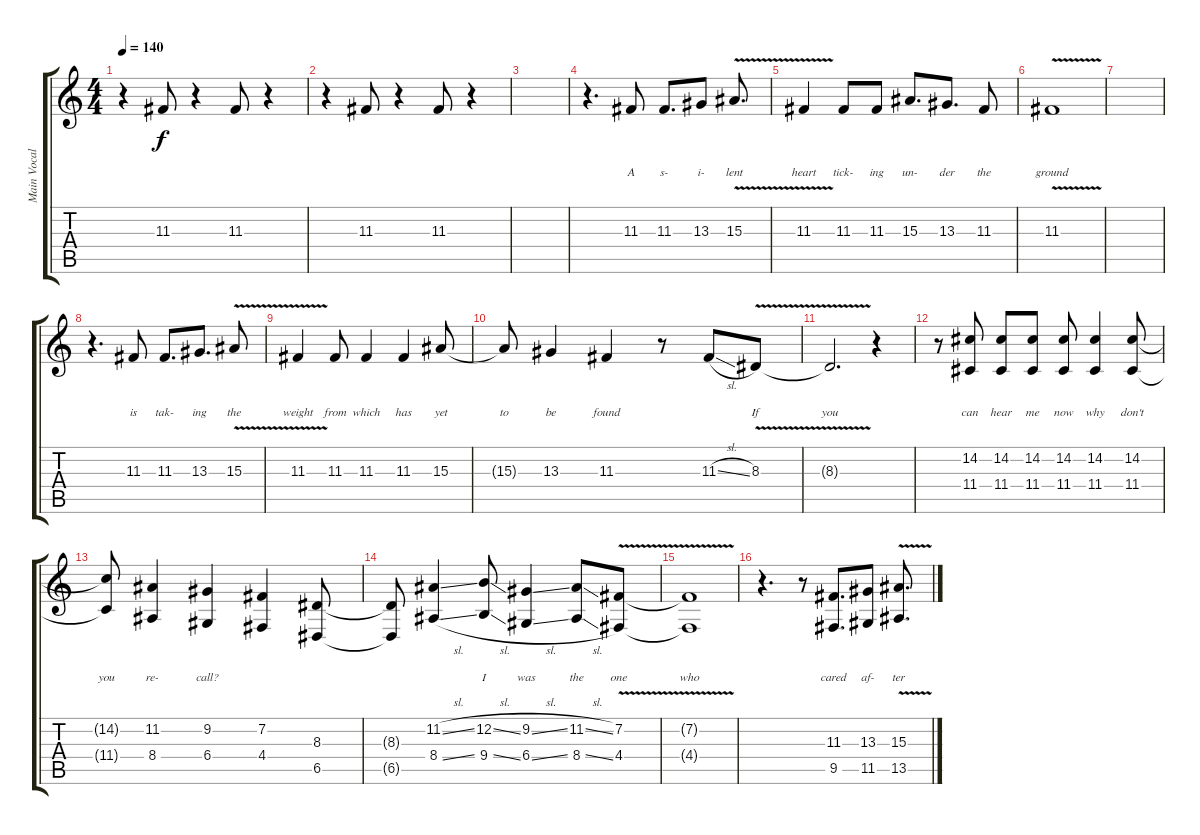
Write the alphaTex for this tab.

\track ("Main Vocal" "Main Vocal") {instrument oboe}
\staff {score tabs}
\tuning (E4 B3 G3 D3 A2 E2) {hide}
\ts (4 4)
\tempo 140
\clef g2
\ks c
r.4{dy f} 11.3.8 r.4 11.3.8 r.4 |
r.4 11.3.8 r.4 11.3.8 r.4 |
|
r.4{d} 11.3.8{lyrics (0 "") lyrics (1 "") lyrics (2 "") lyrics (3 "A") lyrics (4 "")} 11.3.8{d lyrics (0 "") lyrics (1 "") lyrics (2 "") lyrics (3 "s-") lyrics (4 "")} 13.3.8{lyrics (0 "") lyrics (1 "") lyrics (2 "") lyrics (3 "i-") lyrics (4 "")} 15.3{v}.8{d lyrics (0 "") lyrics (1 "") lyrics (2 "") lyrics (3 "lent") lyrics (4 "")} |
11.3{v}.4{lyrics (0 "") lyrics (1 "") lyrics (2 "") lyrics (3 "heart") lyrics (4 "")} 11.3.8{lyrics (0 "") lyrics (1 "") lyrics (2 "") lyrics (3 "tick-") lyrics (4 "")} 11.3.8{lyrics (0 "") lyrics (1 "") lyrics (2 "") lyrics (3 "ing") lyrics (4 "")} 15.3.8{d lyrics (0 "") lyrics (1 "") lyrics (2 "") lyrics (3 "un-") lyrics (4 "")} 13.3.8{d lyrics (0 "") lyrics (1 "") lyrics (2 "") lyrics (3 "der") lyrics (4 "")} 11.3.8{lyrics (0 "") lyrics (1 "") lyrics (2 "") lyrics (3 "the") lyrics (4 "")} |
11.3{v}.1{lyrics (0 "") lyrics (1 "") lyrics (2 "") lyrics (3 "ground") lyrics (4 "")} |
|
r.4{d} 11.3.8{lyrics (0 "") lyrics (1 "") lyrics (2 "") lyrics (3 "is") lyrics (4 "")} 11.3.8{d lyrics (0 "") lyrics (1 "") lyrics (2 "") lyrics (3 "tak-") lyrics (4 "")} 13.3.8{d lyrics (0 "") lyrics (1 "") lyrics (2 "") lyrics (3 "ing") lyrics (4 "")} 15.3{v}.8{lyrics (0 "") lyrics (1 "") lyrics (2 "") lyrics (3 "the") lyrics (4 "")} |
11.3{v}.4{lyrics (0 "") lyrics (1 "") lyrics (2 "") lyrics (3 "weight") lyrics (4 "")} 11.3.8{lyrics (0 "") lyrics (1 "") lyrics (2 "") lyrics (3 "from") lyrics (4 "")} 11.3.4{lyrics (0 "") lyrics (1 "") lyrics (2 "") lyrics (3 "which") lyrics (4 "")} 11.3.4{lyrics (0 "") lyrics (1 "") lyrics (2 "") lyrics (3 "has") lyrics (4 "")} 15.3.8{lyrics (0 "") lyrics (1 "") lyrics (2 "") lyrics (3 "yet") lyrics (4 "")} |
15.3{t}.8{lyrics (0 "") lyrics (1 "") lyrics (2 "") lyrics (3 "to") lyrics (4 "")} 13.3.4{lyrics (0 "") lyrics (1 "") lyrics (2 "") lyrics (3 "be") lyrics (4 "")} 11.3.4{lyrics (0 "") lyrics (1 "") lyrics (2 "") lyrics (3 "found") lyrics (4 "")} r.8 11.3{sl}.8{lyrics (0 "") lyrics (1 "") lyrics (2 "") lyrics (3 "") lyrics (4 "")} 8.3{v}.8{lyrics (0 "") lyrics (1 "") lyrics (2 "") lyrics (3 "If") lyrics (4 "")} |
8.3{t}.2{d lyrics (0 "") lyrics (1 "") lyrics (2 "") lyrics (3 "you") lyrics (4 "")} r.4 |
r.8 (14.2 11.4).8{lyrics (0 "") lyrics (1 "") lyrics (2 "") lyrics (3 "can") lyrics (4 "")} (14.2 11.4).8{lyrics (0 "") lyrics (1 "") lyrics (2 "") lyrics (3 "hear") lyrics (4 "")} (14.2 11.4).8{lyrics (0 "") lyrics (1 "") lyrics (2 "") lyrics (3 "me") lyrics (4 "")} (14.2 11.4).8{lyrics (0 "") lyrics (1 "") lyrics (2 "") lyrics (3 "now") lyrics (4 "")} (14.2 11.4).4{lyrics (0 "") lyrics (1 "") lyrics (2 "") lyrics (3 "why") lyrics (4 "")} (14.2 11.4).8{lyrics (0 "") lyrics (1 "") lyrics (2 "") lyrics (3 "don't") lyrics (4 "")} |
(14.2{t} 11.4{t}).8{lyrics (0 "") lyrics (1 "") lyrics (2 "") lyrics (3 "you") lyrics (4 "")} (11.2 8.4).4{lyrics (0 "") lyrics (1 "") lyrics (2 "") lyrics (3 "re-") lyrics (4 "")} (9.2 6.4).4{lyrics (0 "") lyrics (1 "") lyrics (2 "") lyrics (3 "call?") lyrics (4 "")} (7.2 4.4).4{lyrics (0 "") lyrics (1 "") lyrics (2 "") lyrics (3 "") lyrics (4 "")} (8.3 6.5).8{lyrics (0 "") lyrics (1 "") lyrics (2 "") lyrics (3 "") lyrics (4 "")} |
(8.3{t} 6.5{t}).8{lyrics (0 "") lyrics (1 "") lyrics (2 "") lyrics (3 "") lyrics (4 "")} (11.2{sl} 8.4{sl}).4{lyrics (0 "") lyrics (1 "") lyrics (2 "") lyrics (3 "") lyrics (4 "")} (12.2{sl} 9.4{sl}).8{lyrics (0 "") lyrics (1 "") lyrics (2 "") lyrics (3 "I") lyrics (4 "")} (9.2{sl} 6.4{sl}).4{lyrics (0 "") lyrics (1 "") lyrics (2 "") lyrics (3 "was") lyrics (4 "")} (11.2{sl} 8.4{sl}).8{lyrics (0 "") lyrics (1 "") lyrics (2 "") lyrics (3 "the") lyrics (4 "")} (7.2{v} 4.4).8{lyrics (0 "") lyrics (1 "") lyrics (2 "") lyrics (3 "one") lyrics (4 "")} |
(7.2{t} 4.4{t}).1{lyrics (0 "") lyrics (1 "") lyrics (2 "") lyrics (3 "who") lyrics (4 "")} |
r.4{d} r.8 (11.3 9.5).8{d lyrics (0 "") lyrics (1 "") lyrics (2 "") lyrics (3 "cared") lyrics (4 "")} (13.3 11.5).8{lyrics (0 "") lyrics (1 "") lyrics (2 "") lyrics (3 "af-") lyrics (4 "")} (15.3{v} 13.5).8{d lyrics (0 "") lyrics (1 "") lyrics (2 "") lyrics (3 "ter") lyrics (4 "")}
